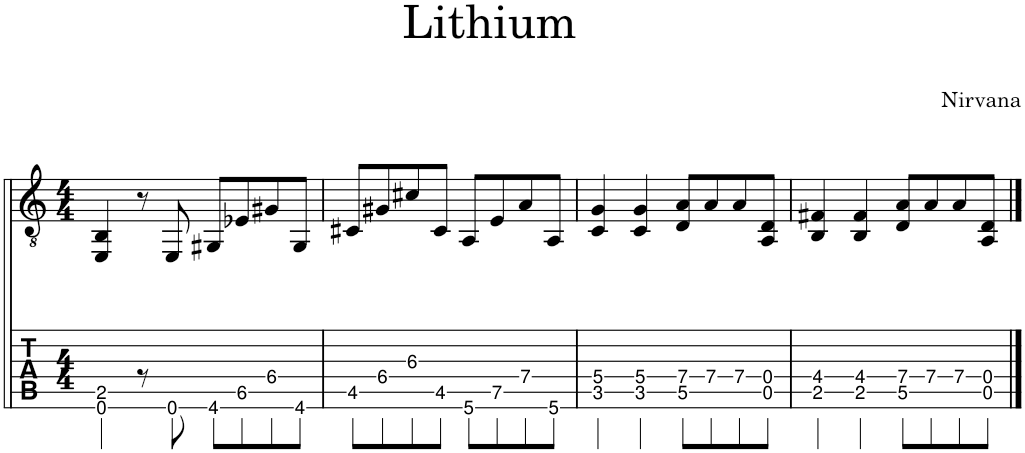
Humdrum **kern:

**kern	**kern
*part1	*part1
*staff2	*staff1
*I"Akustische Gitarre	*
*I'Git.	*
*stria6	*
*	*clefGv2
*k[]	*k[]
*M4/4	*M4/4
=1	=1
4EE\ 4BB\	4EE/ 4BB/
8r	8r
8EE\	8EE/
8GG#\L	8GG#X/L
8E-\	8E-X/
8G#\	8G#X/
8GG#\J	8GG#/J
=2	=2
8C#\L	8C#X/L
8G#\	8G#X/
8c#\	8c#X/
8C#\J	8C#/J
8AA\L	8AA/L
8E\	8E/
8A\	8A/
8AA\J	8AA/J
=3	=3
4C\ 4G\	4C/ 4G/
4C\ 4G\	4C/ 4G/
8D\ 8A\L	8D/ 8A/L
8A\	8A/
8A\	8A/
8AA\ 8D\J	8AA/ 8D/J
=4	=4
4BB\ 4F#\	4BB/ 4F#X/
4BB\ 4F#\	4BB/ 4F#/
8D\ 8A\L	8D/ 8A/L
8A\	8A/
8A\	8A/
8AA\ 8D\J	8AA/ 8D/J
==	==
*-	*-
